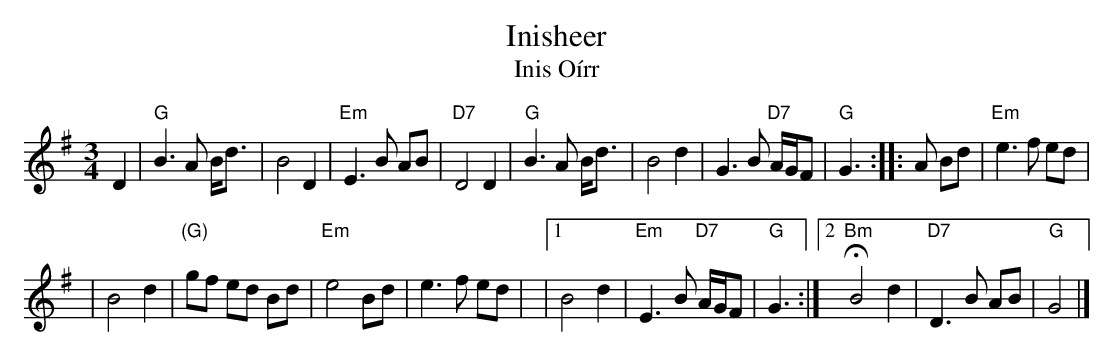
X:1
T: Inisheer
T: Inis O\'irr
M: 3/4
L: 1/8
K: G
D2 | "G"B3A B<d | B4D2 | "Em"E3B AB | "D7"D4D2 \
| "G"B3A B<d | B4d2 | G3 B "D7"A/2G/2F | "G"G3 :: A Bd | "Em"e3f ed |
| B4d2 | "(G)"gf ed Bd | "Em"e4Bd | e3f ed | \
|1 B4d2 | "Em"E3B "D7"A/2G/2F | "G"G3 :|2 "Bm"HB4d2 | "D7"D3B AB | "G"G4 |]
